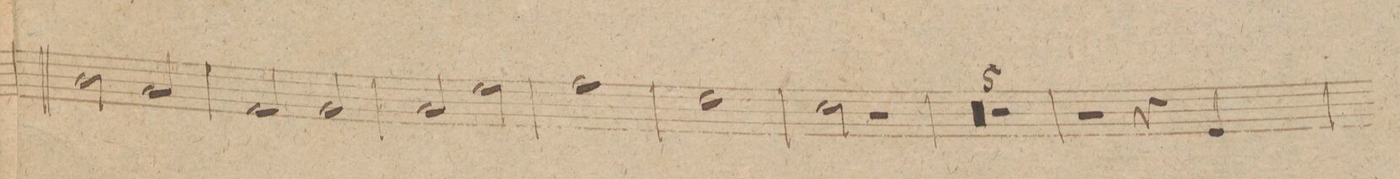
**kern	**dynam
*I"Oboi 2do	*
*clefG2	*
*k[f#c#g#]	*
*met(c|)	*
*M2/2	*
2b\	.
2a/	.
=166	=166
2f#/	.
2g#/	.
=167	=167
2a/	.
2ee\	.
=168	=168
1ff#	.
=169	=169
1dd	.
=170	=170
2cc#\	.
2r	.
=171	=171
00r	.
=172	=172
=173	=173
=174	=174
=175	=175
1r	.
=176	=176
2r	.
4r	.
4e/	.
=177	=177
*-	*-
